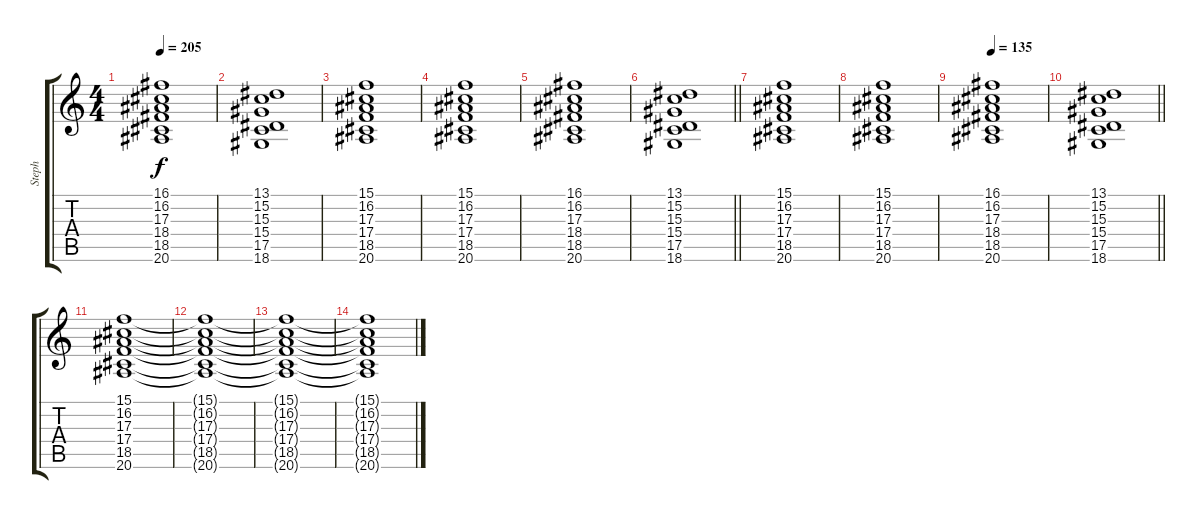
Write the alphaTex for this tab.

\track ("Steph" "Steph") {instrument acousticgrandpiano}
\staff {score tabs}
\tuning (D4 A3 F3 C3 G2 D2) {hide}
\ts (4 4)
\tempo 205
\clef g2
\ks c
(16.1 16.2 17.3 18.4 18.5 20.6).1{dy f} |
(13.1 15.2 15.3 15.4 17.5 18.6).1 |
(15.1 16.2 17.3 17.4 18.5 20.6).1 |
(15.1 16.2 17.3 17.4 18.5 20.6).1 |
(16.1 16.2 17.3 18.4 18.5 20.6).1 |
\barLineRight lightlight
(13.1 15.2 15.3 15.4 17.5 18.6).1 |
(15.1 16.2 17.3 17.4 18.5 20.6).1 |
(15.1 16.2 17.3 17.4 18.5 20.6).1 |
\tempo 135
(16.1 16.2 17.3 18.4 18.5 20.6).1 |
\barLineRight lightlight
(13.1 15.2 15.3 15.4 17.5 18.6).1 |
(15.1 16.2 17.3 17.4 18.5 20.6).1 |
(15.1{t} 16.2{t} 17.3{t} 17.4{t} 18.5{t} 20.6{t}).1 |
(15.1{t} 16.2{t} 17.3{t} 17.4{t} 18.5{t} 20.6{t}).1 |
(15.1{t} 16.2{t} 17.3{t} 17.4{t} 18.5{t} 20.6{t}).1
